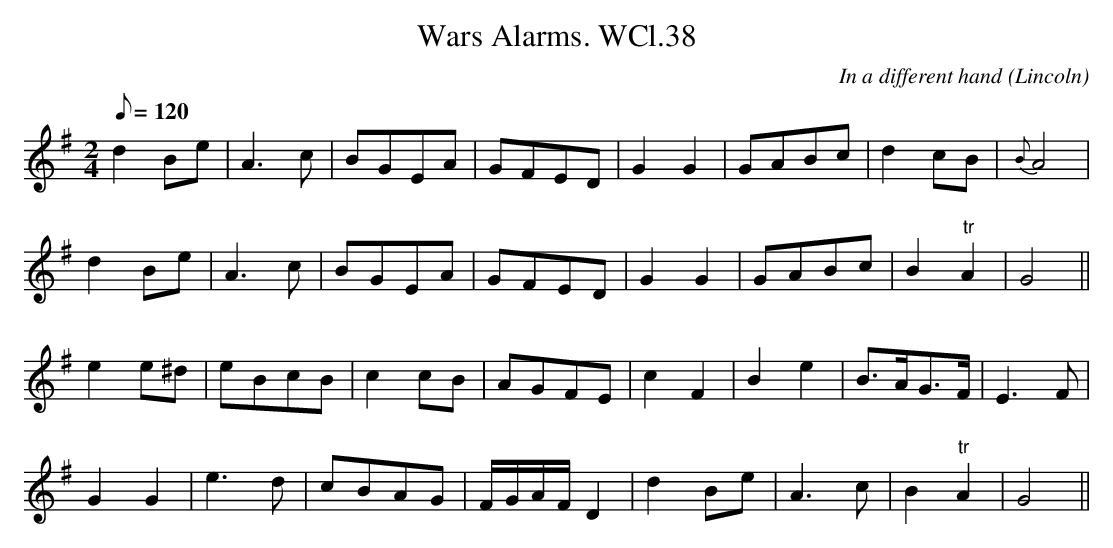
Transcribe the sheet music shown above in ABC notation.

X:1
T:Wars Alarms. WCl.38
M:2/4
L:1/8
Q:120
C:In a different hand
O:Lincoln
W:
K:G
d2Be|A3c|BGEA|GFED|G2G2|GABc|d2 cB|{B}A4|!
d2 Be|A3c|BGEA|GFED|G2G2|GABc|B2"tr"A2|G4||!
e2 e^d|eBcB|c2 cB|AGFE|c2 F2|B2 e2|B>AG>F|E3F|!
G2 G2|e3 d|cBAG|F/2G/2A/2F/2 D2|d2 Be|A3 c|B2"tr"A2|G4||
